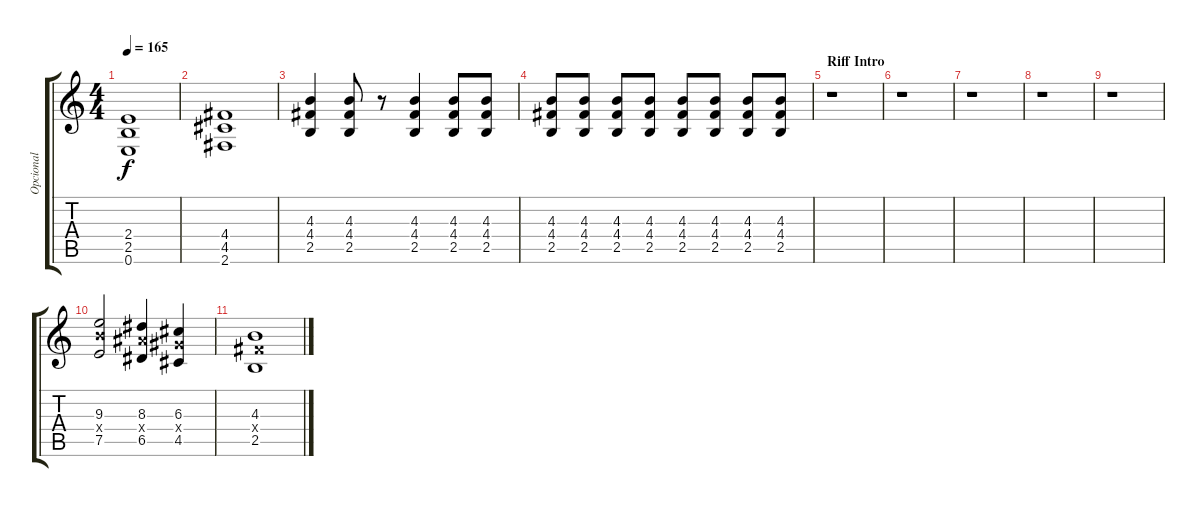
\track ("Opcional" "Opcional") {instrument overdrivenguitar}
\staff {score tabs}
\tuning (E4 B3 G3 D3 A2 E2) {hide}
\ts (4 4)
\tempo 165
\clef g2
\ks c
(2.4 2.5 0.6).1{dy f} |
(4.4 4.5 2.6).1 |
(4.3 4.4 2.5).4 (4.3 4.4 2.5).8 r.8 (4.3 4.4 2.5).4 (4.3 4.4 2.5).8 (4.3 4.4 2.5).8 |
(4.3 4.4 2.5).8 (4.3 4.4 2.5).8 (4.3 4.4 2.5).8 (4.3 4.4 2.5).8 (4.3 4.4 2.5).8 (4.3 4.4 2.5).8 (4.3 4.4 2.5).8 (4.3 4.4 2.5).8 |
\section ("" "Riff Intro")
r.1 |
r.1 |
r.1 |
r.1 |
r.1 |
(9.3 9.4{x} 7.5).2 (8.3 8.4{x} 6.5).4 (6.3 6.4{x} 4.5).4 |
(4.3 4.4{x} 2.5).1
